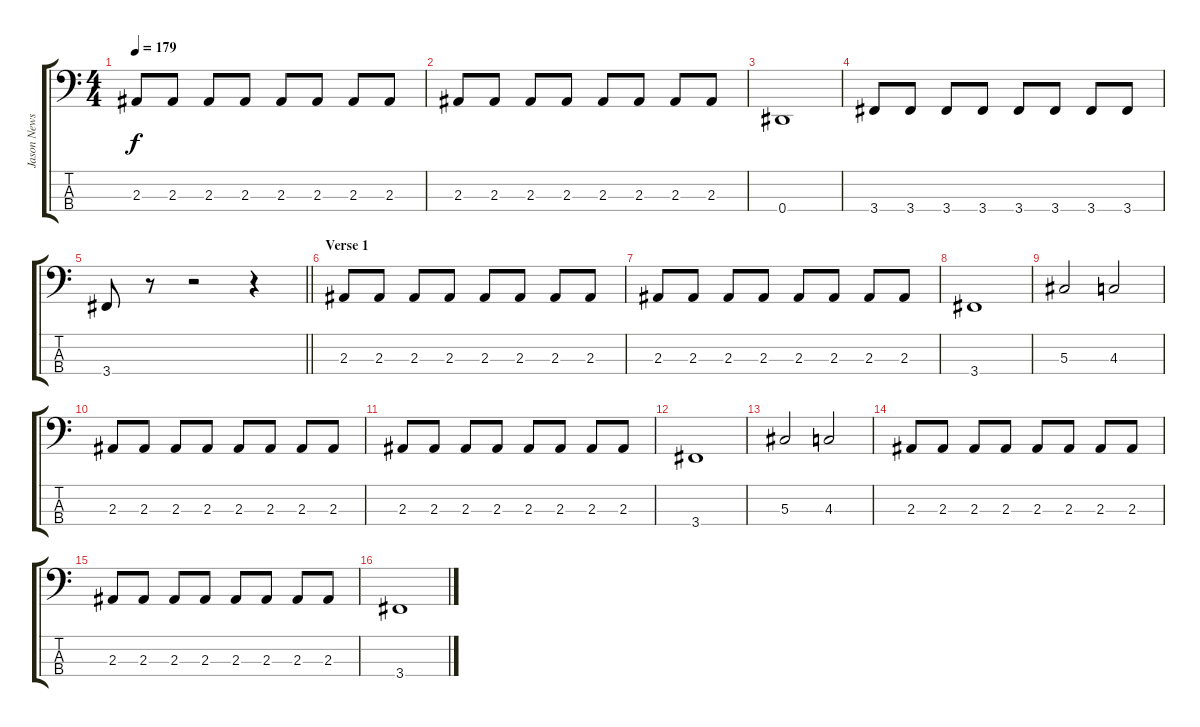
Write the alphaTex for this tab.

\track ("Jason Newsted" "Jason News") {instrument electricbassfinger}
\staff {score tabs}
\tuning (Gb2 Db2 Ab1 Eb1) {hide}
\ts (4 4)
\tempo 179
\clef f4
\ks c
2.3.8{dy f} 2.3.8 2.3.8 2.3.8 2.3.8 2.3.8 2.3.8 2.3.8 |
2.3.8 2.3.8 2.3.8 2.3.8 2.3.8 2.3.8 2.3.8 2.3.8 |
0.4.1 |
3.4.8 3.4.8 3.4.8 3.4.8 3.4.8 3.4.8 3.4.8 3.4.8 |
\barLineRight lightlight
3.4.8 r.8 r.2 r.4 |
\section ("" "Verse 1")
2.3.8 2.3.8 2.3.8 2.3.8 2.3.8 2.3.8 2.3.8 2.3.8 |
2.3.8 2.3.8 2.3.8 2.3.8 2.3.8 2.3.8 2.3.8 2.3.8 |
3.4.1 |
5.3.2 4.3.2 |
2.3.8 2.3.8 2.3.8 2.3.8 2.3.8 2.3.8 2.3.8 2.3.8 |
2.3.8 2.3.8 2.3.8 2.3.8 2.3.8 2.3.8 2.3.8 2.3.8 |
3.4.1 |
5.3.2 4.3.2 |
2.3.8 2.3.8 2.3.8 2.3.8 2.3.8 2.3.8 2.3.8 2.3.8 |
2.3.8 2.3.8 2.3.8 2.3.8 2.3.8 2.3.8 2.3.8 2.3.8 |
3.4.1
